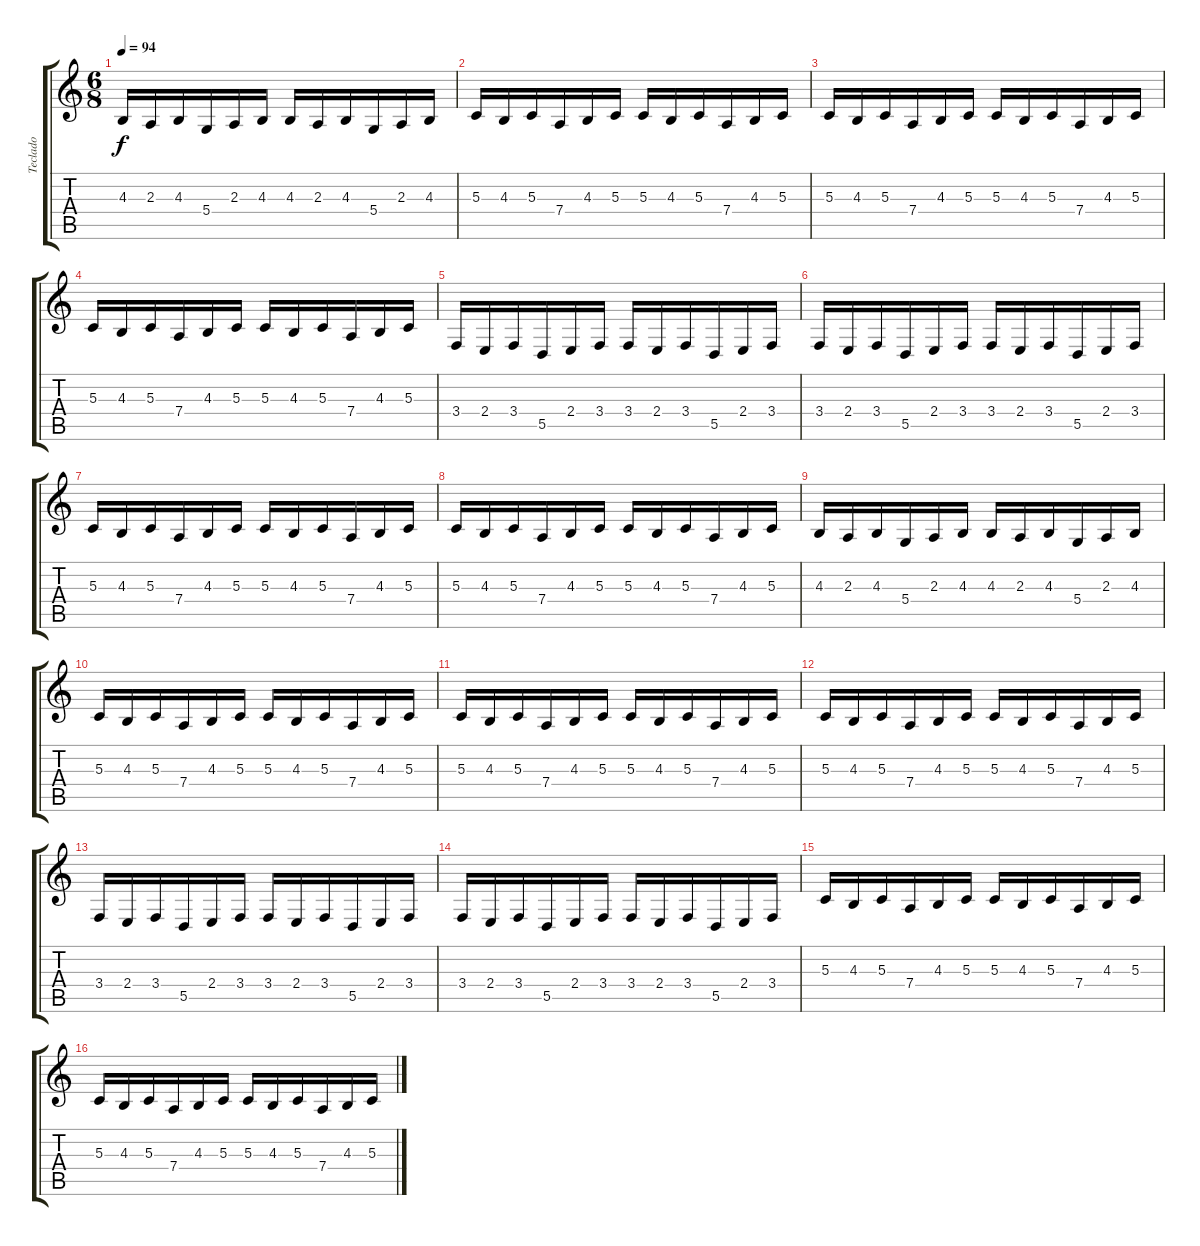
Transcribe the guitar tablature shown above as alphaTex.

\track ("Teclado" "Teclado") {instrument acousticgrandpiano}
\staff {score tabs}
\tuning (E4 B3 G3 D3 A2 E2) {hide}
\ts (6 8)
\tempo 94
\clef g2
\ks c
4.3.16{dy f} 2.3.16 4.3.16 5.4.16 2.3.16 4.3.16 4.3.16 2.3.16 4.3.16 5.4.16 2.3.16 4.3.16 |
5.3.16 4.3.16 5.3.16 7.4.16 4.3.16 5.3.16 5.3.16 4.3.16 5.3.16 7.4.16 4.3.16 5.3.16 |
5.3.16 4.3.16 5.3.16 7.4.16 4.3.16 5.3.16 5.3.16 4.3.16 5.3.16 7.4.16 4.3.16 5.3.16 |
5.3.16 4.3.16 5.3.16 7.4.16 4.3.16 5.3.16 5.3.16 4.3.16 5.3.16 7.4.16 4.3.16 5.3.16 |
3.4.16 2.4.16 3.4.16 5.5.16 2.4.16 3.4.16 3.4.16 2.4.16 3.4.16 5.5.16 2.4.16 3.4.16 |
3.4.16 2.4.16 3.4.16 5.5.16 2.4.16 3.4.16 3.4.16 2.4.16 3.4.16 5.5.16 2.4.16 3.4.16 |
5.3.16 4.3.16 5.3.16 7.4.16 4.3.16 5.3.16 5.3.16 4.3.16 5.3.16 7.4.16 4.3.16 5.3.16 |
5.3.16 4.3.16 5.3.16 7.4.16 4.3.16 5.3.16 5.3.16 4.3.16 5.3.16 7.4.16 4.3.16 5.3.16 |
4.3.16 2.3.16 4.3.16 5.4.16 2.3.16 4.3.16 4.3.16 2.3.16 4.3.16 5.4.16 2.3.16 4.3.16 |
5.3.16 4.3.16 5.3.16 7.4.16 4.3.16 5.3.16 5.3.16 4.3.16 5.3.16 7.4.16 4.3.16 5.3.16 |
5.3.16 4.3.16 5.3.16 7.4.16 4.3.16 5.3.16 5.3.16 4.3.16 5.3.16 7.4.16 4.3.16 5.3.16 |
5.3.16 4.3.16 5.3.16 7.4.16 4.3.16 5.3.16 5.3.16 4.3.16 5.3.16 7.4.16 4.3.16 5.3.16 |
3.4.16 2.4.16 3.4.16 5.5.16 2.4.16 3.4.16 3.4.16 2.4.16 3.4.16 5.5.16 2.4.16 3.4.16 |
3.4.16 2.4.16 3.4.16 5.5.16 2.4.16 3.4.16 3.4.16 2.4.16 3.4.16 5.5.16 2.4.16 3.4.16 |
5.3.16 4.3.16 5.3.16 7.4.16 4.3.16 5.3.16 5.3.16 4.3.16 5.3.16 7.4.16 4.3.16 5.3.16 |
5.3.16 4.3.16 5.3.16 7.4.16 4.3.16 5.3.16 5.3.16 4.3.16 5.3.16 7.4.16 4.3.16 5.3.16
